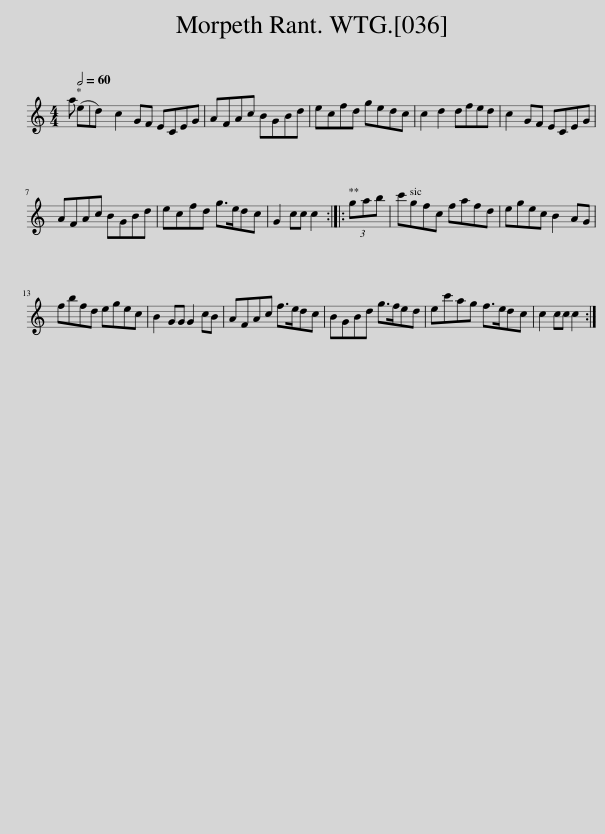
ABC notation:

X:1
L:1/8
M:4/4
I:linebreak $
K:C
V:1 treble
V:1
 a[Q:1/2=60] (ed) | c2 GF ECEG | AFAc BGBd | ecfd gedc | c2 d2 dfed | %5
 c2 GF ECEG |$ AFAc BGBd | ecfd g>edc | G2 cc c2 :: (3gab | %10
 c'gfc fafd | egec B2 AG |$ fbfd egec | B2 GG G2 cB | AFAc f>edc | %15
 BGBd g>fed | ec'ag f>edc | c2 cc c2 :| %18
